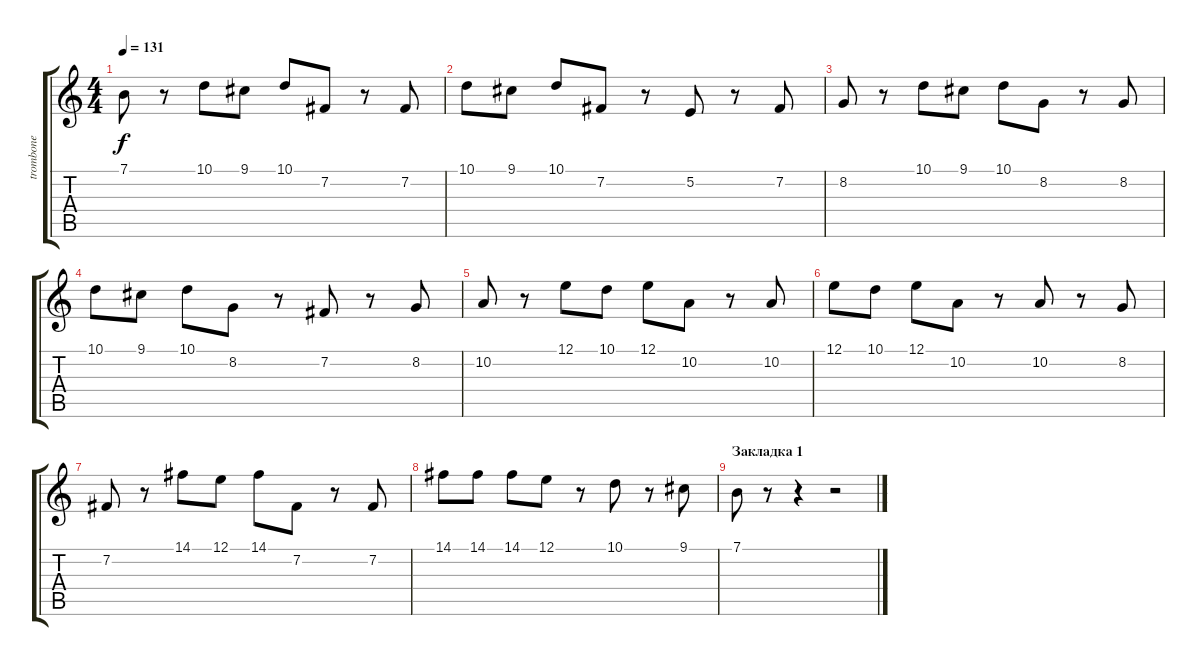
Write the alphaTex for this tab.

\track ("trombone" "trombone") {instrument trombone}
\staff {score tabs}
\tuning (E4 B3 G3 D3 A2 E2) {hide}
\ts (4 4)
\tempo 131
\clef g2
\ks c
7.1.8{dy f} r.8 10.1.8 9.1.8 10.1.8 7.2.8 r.8 7.2.8 |
10.1.8 9.1.8 10.1.8 7.2.8 r.8 5.2.8 r.8 7.2.8 |
8.2.8 r.8 10.1.8 9.1.8 10.1.8 8.2.8 r.8 8.2.8 |
10.1.8 9.1.8 10.1.8 8.2.8 r.8 7.2.8 r.8 8.2.8 |
10.2.8 r.8 12.1.8 10.1.8 12.1.8 10.2.8 r.8 10.2.8 |
12.1.8 10.1.8 12.1.8 10.2.8 r.8 10.2.8 r.8 8.2.8 |
7.2.8 r.8 14.1.8 12.1.8 14.1.8 7.2.8 r.8 7.2.8 |
14.1.8 14.1.8 14.1.8 12.1.8 r.8 10.1.8 r.8 9.1.8 |
\section ("" "Закладка 1")
7.1.8 r.8 r.4 r.2
